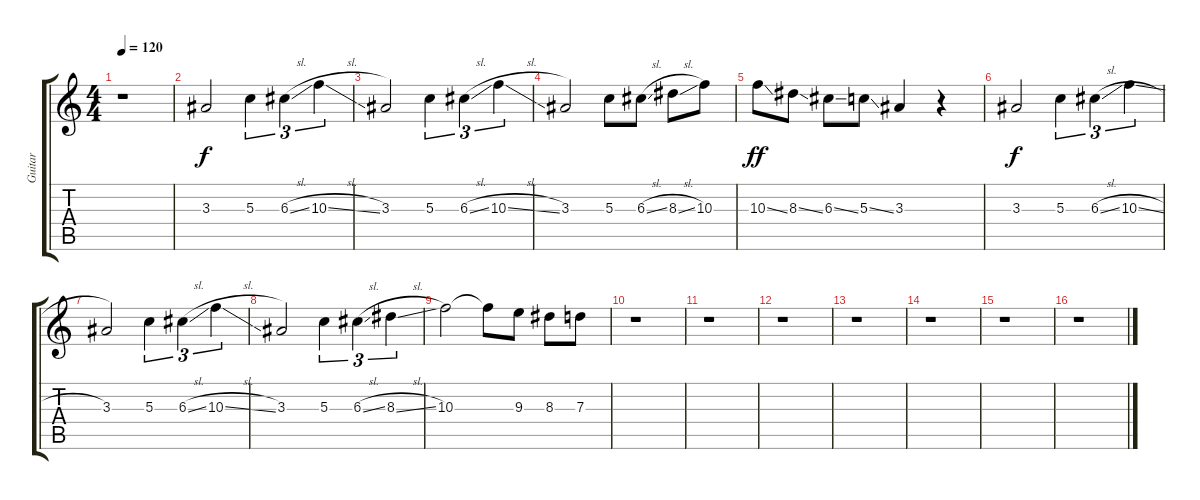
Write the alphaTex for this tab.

\track ("Guitar" "Guitar") {instrument distortionguitar}
\staff {score tabs}
\tuning (E4 B3 G3 D3 A2 E2) {hide}
\ts (4 4)
\tempo 120
\clef g2
\ks c
r.1{dy f instrument distortionguitar} |
3.3.2 5.3.4{tu (3 2)} 6.3{sl}.4{tu (3 2)} 10.3{sl}.4{tu (3 2)} |
3.3.2 5.3.4{tu (3 2)} 6.3{sl}.4{tu (3 2)} 10.3{sl}.4{tu (3 2)} |
3.3.2 5.3.8 6.3{sl}.8 8.3{sl}.8 10.3.8 |
10.3{ss}.8{dy ff} 8.3{ss}.8 6.3{ss}.8 5.3{ss}.8 3.3.4 r.4 |
3.3.2{dy f} 5.3.4{tu (3 2)} 6.3{sl}.4{tu (3 2)} 10.3{sl}.4{tu (3 2)} |
3.3.2 5.3.4{tu (3 2)} 6.3{sl}.4{tu (3 2)} 10.3{sl}.4{tu (3 2)} |
3.3.2 5.3.4{tu (3 2)} 6.3{sl}.4{tu (3 2)} 8.3{sl}.4{tu (3 2)} |
10.3.2 10.3{t}.8 9.3.8 8.3.8 7.3.8 |
r.1 |
r.1 |
r.1 |
r.1 |
r.1 |
r.1 |
r.1
